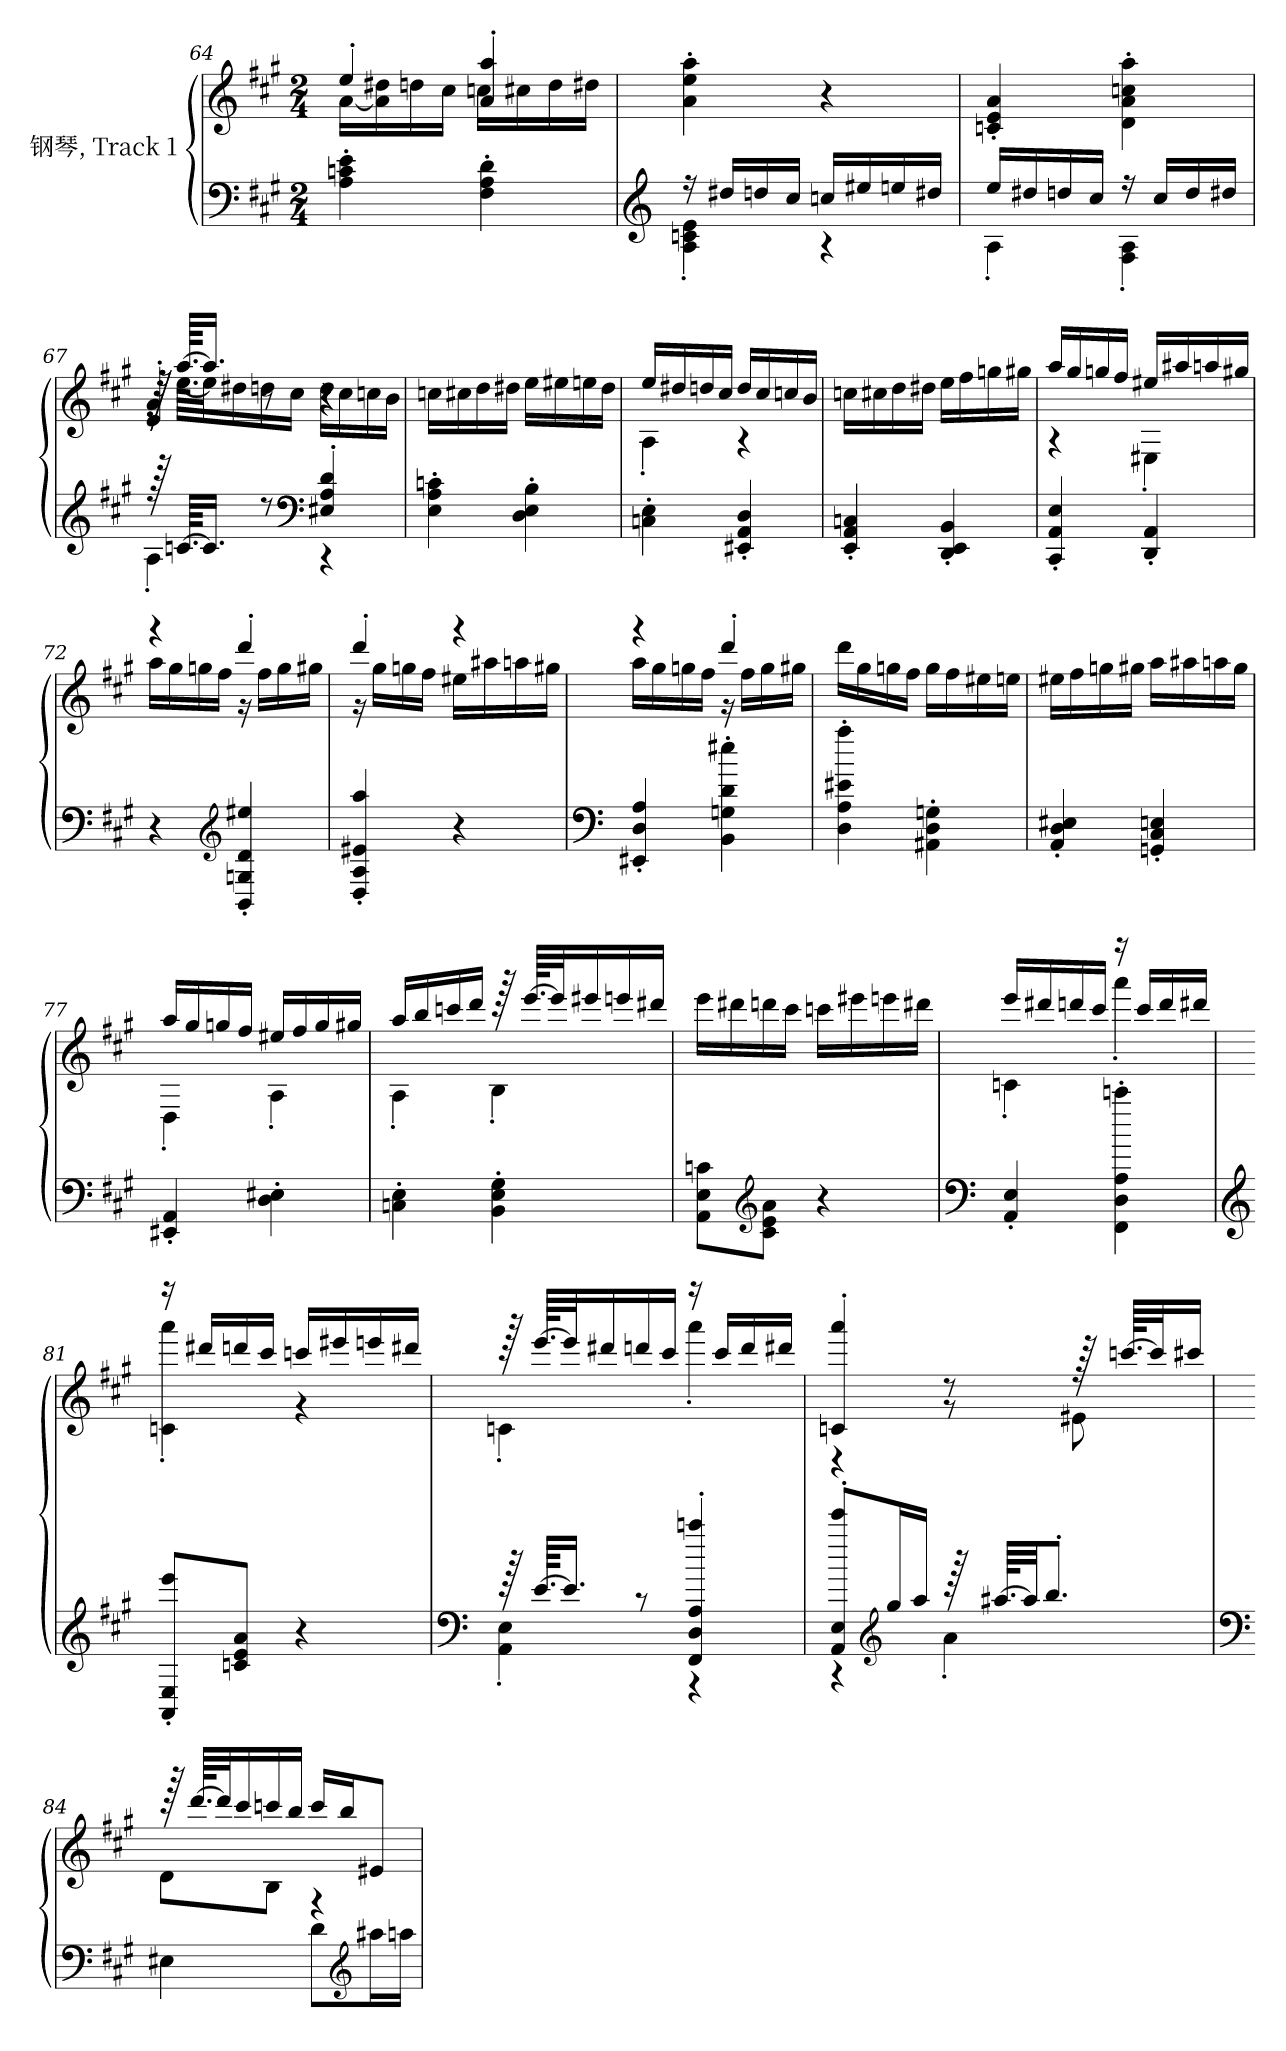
**kern	**kern
*part1	*part1
*staff2	*staff1
*I"钢琴, Track 1	*
!!LO:LB:g=z
*clefF4	*clefG2
*k[f#c#g#]	*k[f#c#g#]
*M2/4	*M2/4
=64	=64
*	*^
4A\' 4cn\' 4e\'	4ee'/	[16a\LL
.	.	16a\] 16dd#X\
.	.	16ddn\
.	.	16cc#\JJ
4F#\' 4A\' 4d\'	4a/' 4aa/'	16ccn\LL
.	.	16cc#X\
.	.	16dd\
.	.	16dd#X\JJ
*	*v	*v
=65	=65
*clefG2	*
*^	*
16r	4A\' 4cn\' 4e\'	4a\' 4ee\' 4aa\'
16dd#X/LL	.	.
16ddn/	.	.
16cc#/JJ	.	.
16ccn/LL	4r	4r
16ee#X/	.	.
16een/	.	.
16dd#X/JJ	.	.
=66	=66	=66
16ee/LL	4A'\	4cn/' 4e/' 4a/'
16dd#X/	.	.
16ddn/	.	.
16cc#/JJ	.	.
16r	4F#\' 4A\'	4d\' 4a\' 4ccn\' 4aa\'
16cc#/LL	.	.
16dd/	.	.
16dd#X/JJ	.	.
!!LO:LB:g=z
=67	=67	=67
*	*	*^
*	*	*	*^
128r	4A'\	128r	128r	4e/' 4a/'
[64.cn/KKLL	.	[64.aa/KKLL	[64.ee\KLLL	.
16.c/JJ]	.	16.aa/JJ]	32ee\J]	.
.	.	.	16dd#X\	.
8r	.	8r	16ddn\	.
.	.	.	16cc#\JJ	.
*clefF4	*	*	*	*
4E#X/' 4A/' 4d/'	4r	4r	16dd\LL	4r
.	.	.	16cc#\	.
.	.	.	16ccn\	.
.	.	.	16b\JJ	.
*v	*v	*	*	*
*	*v	*v	*v
=68	=68
4E\' 4A\' 4cn\'	16ccn\LL
.	16cc#X\
.	16dd\
.	16dd#X\JJ
4D\' 4E\' 4B\'	16ee\LL
.	16ee#X\
.	16een\
.	16dd#\JJ
=69	=69
*	*^
4Cn\' 4E\'	16ee/LL	4A'\
.	16dd#X/	.
.	16ddn/	.
.	16cc#/JJ	.
4EE#X/' 4AA/' 4D/'	16dd/LL	4r
.	16cc#/	.
.	16ccn/	.
.	16b/JJ	.
*	*v	*v
!!LO:PB:g=z
=70	=70
4EE/' 4AA/' 4Cn/'	16ccn\LL
.	16cc#X\
.	16dd\
.	16dd#X\JJ
4DD/' 4EE/' 4BB/'	16ee\LL
.	16ff#\
.	16ggn\
.	16gg#X\JJ
=71	=71
*	*^
4CC#/' 4AA/' 4E/'	16aa/LL	4r
.	16gg#/	.
.	16ggn/	.
.	16ff#/JJ	.
4DD/' 4AA/'	16ee#X/LL	4E#X'\
.	16aa#X/	.
.	16aan/	.
.	16gg#X/JJ	.
=72	=72	=72
4r	4r	16aa\LL
.	.	16gg#\
.	.	16ggn\
.	.	16ff#\JJ
*clefG2	*	*
4BB/' 4Gn/' 4d/' 4ee#X/'	4ddd'/	16r
.	.	16ff#\LL
.	.	16gg\
.	.	16gg#X\JJ
!!LO:LB:g=z	!!
=73	=73	=73
4D/' 4A/' 4e#X/' 4aa/'	4ddd'/	16r
.	.	16gg#\LL
.	.	16ggn\
.	.	16ff#\JJ
4r	4r	16ee#X\LL
.	.	16aa#X\
.	.	16aan\
.	.	16gg#X\JJ
=74	=74	=74
*clefF4	*	*
4EE#X/' 4D/' 4A/'	4r	16aa\LL
.	.	16gg#\
.	.	16ggn\
.	.	16ff#\JJ
4BB\' 4Gn\' 4d\' 4ee#X\'	4ddd'/	16r
.	.	16ff#\LL
.	.	16gg\
.	.	16gg#X\JJ
*	*v	*v
=75	=75
4D\' 4A\' 4e#X\' 4aa\'	16ddd\LL
.	16gg#\
.	16ggn\
.	16ff#\JJ
4AA#X\' 4D\' 4Gn\'	16gg\LL
.	16ff#\
.	16ee#X\
.	16een\JJ
!!LO:LB:g=z
=76	=76
4AA/' 4D/' 4E#X/'	16ee#X\LL
.	16ff#\
.	16ggn\
.	16gg#X\JJ
4GGn/' 4C#/' 4En/'	16aa\LL
.	16aa#X\
.	16aan\
.	16gg#\JJ
=77	=77
*	*^
4EE#X/' 4AA/'	16aa/LL	4D'\
.	16gg#/	.
.	16ggn/	.
.	16ff#/JJ	.
4D\' 4E#X\'	16ee#X/LL	4A'\
.	16ff#/	.
.	16gg/	.
.	16gg#X/JJ	.
=78	=78	=78
4Cn\' 4E\'	16aa/LL	4A'\
.	16bb/	.
.	16cccn/	.
.	16ddd/JJ	.
4BB\' 4E\' 4G#\'	128r	4B'\
.	[64.eee/KLLL	.
.	32eee/J]	.
.	16eee#X/	.
.	16eeen/	.
.	16ddd#X/JJ	.
*	*v	*v
!!LO:LB:g=z
=79	=79
8AA\ 8E\ 8cn\L	16eee\LL
.	16ddd#X\
*clefG2	*
8c\ 8e\ 8a\J	16dddn\
.	16ccc#\JJ
4r	16cccn\LL
.	16eee#X\
.	16eeen\
.	16ddd#X\JJ
=80	=80
*clefF4	*
*	*^
4AA/' 4E/'	16eee/LL	4cn'\
.	16ddd#X/	.
.	16dddn/	.
.	16ccc#/JJ	.
4FF#\' 4D\' 4A\' 4cccn\'	16r	4aaa'\
.	16ccc#/LL	.
.	16ddd/	.
.	16ddd#X/JJ	.
=81	=81	=81
*clefG2	*	*
8AA/' 8E/' 8eee/'L	16r	4cn\' 4aaa\'
.	16ddd#X/LL	.
8cn/ 8e/ 8a/J	16dddn/	.
.	16ccc#/JJ	.
4r	16cccn/LL	4r
.	16eee#X/	.
.	16eeen/	.
.	16ddd#X/JJ	.
!!LO:LB:g=z	!!
=82	=82	=82
*clefF4	*	*
*^	*	*
128r	4AA\' 4E\'	128r	4cn'\
[64.e/KKLL	.	[64.eee/KLLL	.
16.e/JJ]	.	32eee/J]	.
.	.	16ddd#X/	.
8r	.	16dddn/	.
.	.	16ccc#/JJ	.
4FF#/' 4D/' 4A/' 4cccn/'	4r	16r	4aaa'\
.	.	16ccc#/LL	.
.	.	16ddd/	.
.	.	16ddd#X/JJ	.
=83	=83	=83	=83
8AA/' 8E/' 8eee/'L	4r	4cn/' 4aaa/'	4r
*clefG2	*	*	*
16gg#/L	.	.	.
16aa/JJ	.	.	.
128r	4a'\	8r	8r
[64.aa#X/KLLL	.	.	.
32aa#/JJ]	.	.	.
8.bb'/J	.	.	.
.	.	128r	8e#X\
.	.	[64.cccn/KLLL	.
.	.	32ccc/J]	.
.	.	16ccc#X/JJ	.
*v	*v	*	*
!!LO:LB:g=z	!!
=84	=84	=84
*clefF4	*	*
4E#X\	128r	8d\L
.	[64.ddd/KLLL	.
.	32ddd/J]	.
.	16ccc#/	.
.	16cccn/	8B\J
.	16bb/JJ	.
8d\L	16ccc/LL	4r
.	16bb/J	.
*clefG2	*	*
16aa#X\L	8e#X/J	.
16aan\JJ	.	.
*	*v	*v
=	=
*-	*-
